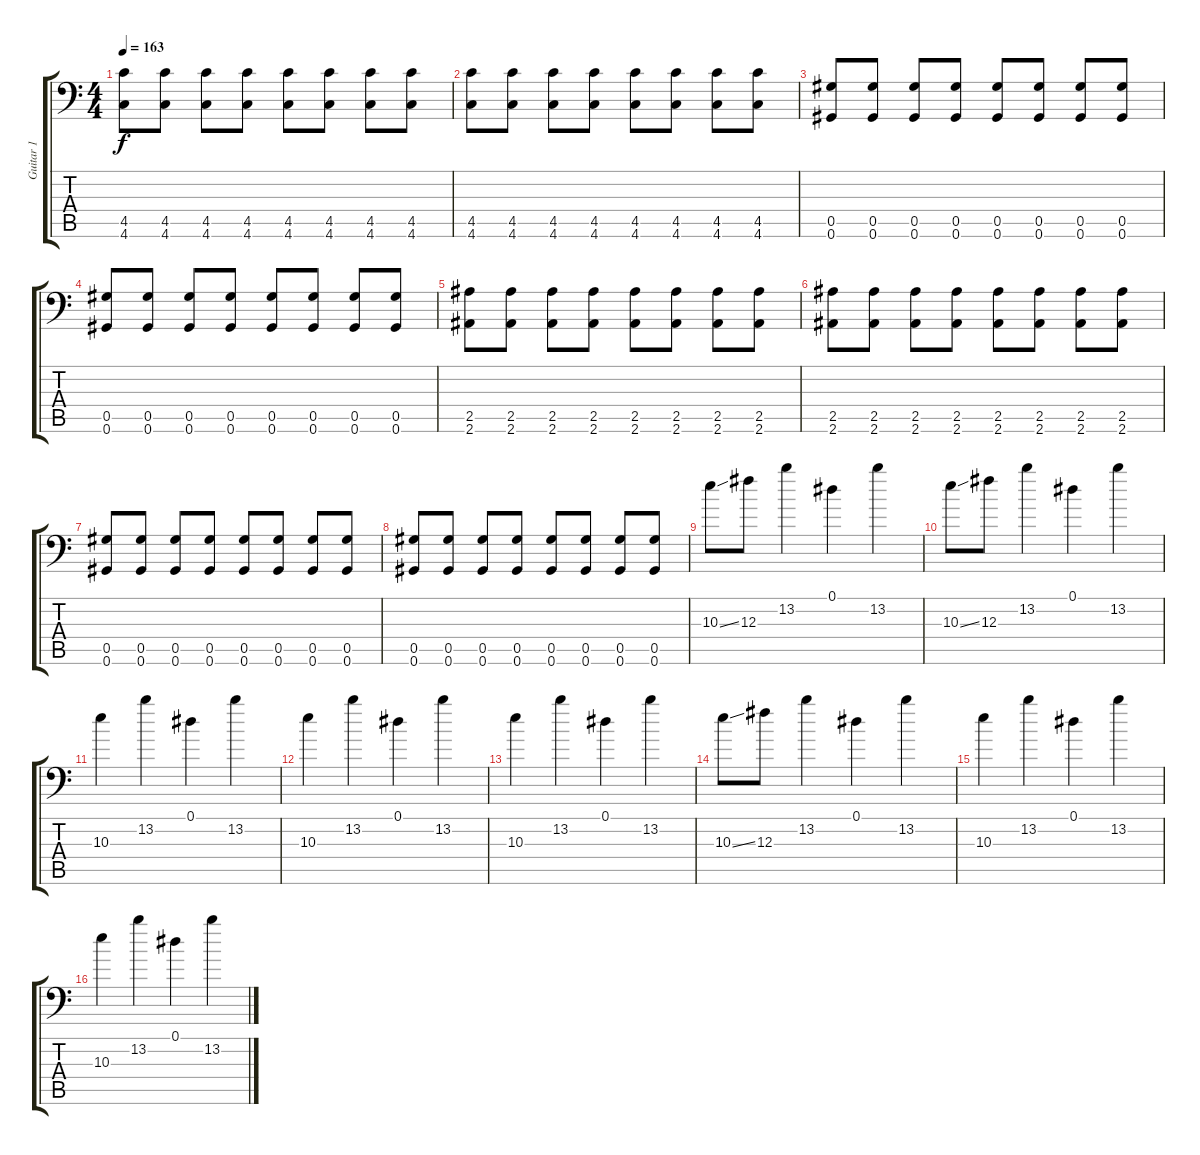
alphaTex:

\track ("Guitar 1" "Guitar 1") {instrument overdrivenguitar}
\staff {score tabs}
\tuning (Eb4 Bb3 Gb3 Db3 Ab2 Ab1) {hide}
\ts (4 4)
\tempo 163
\clef f4
\ks c
(4.5 4.6).8{dy f} (4.5 4.6).8 (4.5 4.6).8 (4.5 4.6).8 (4.5 4.6).8 (4.5 4.6).8 (4.5 4.6).8 (4.5 4.6).8 |
(4.5 4.6).8 (4.5 4.6).8 (4.5 4.6).8 (4.5 4.6).8 (4.5 4.6).8 (4.5 4.6).8 (4.5 4.6).8 (4.5 4.6).8 |
(0.5 0.6).8 (0.5 0.6).8 (0.5 0.6).8 (0.5 0.6).8 (0.5 0.6).8 (0.5 0.6).8 (0.5 0.6).8 (0.5 0.6).8 |
(0.5 0.6).8 (0.5 0.6).8 (0.5 0.6).8 (0.5 0.6).8 (0.5 0.6).8 (0.5 0.6).8 (0.5 0.6).8 (0.5 0.6).8 |
(2.5 2.6).8 (2.5 2.6).8 (2.5 2.6).8 (2.5 2.6).8 (2.5 2.6).8 (2.5 2.6).8 (2.5 2.6).8 (2.5 2.6).8 |
(2.5 2.6).8 (2.5 2.6).8 (2.5 2.6).8 (2.5 2.6).8 (2.5 2.6).8 (2.5 2.6).8 (2.5 2.6).8 (2.5 2.6).8 |
(0.5 0.6).8 (0.5 0.6).8 (0.5 0.6).8 (0.5 0.6).8 (0.5 0.6).8 (0.5 0.6).8 (0.5 0.6).8 (0.5 0.6).8 |
(0.5 0.6).8 (0.5 0.6).8 (0.5 0.6).8 (0.5 0.6).8 (0.5 0.6).8 (0.5 0.6).8 (0.5 0.6).8 (0.5 0.6).8 |
10.3{ss}.8 12.3.8 13.2.4 0.1.4 13.2.4 |
10.3{ss}.8 12.3.8 13.2.4 0.1.4 13.2.4 |
10.3.4 13.2.4 0.1.4 13.2.4 |
10.3.4 13.2.4 0.1.4 13.2.4 |
10.3.4 13.2.4 0.1.4 13.2.4 |
10.3{ss}.8 12.3.8 13.2.4 0.1.4 13.2.4 |
10.3.4 13.2.4 0.1.4 13.2.4 |
10.3.4 13.2.4 0.1.4 13.2.4
